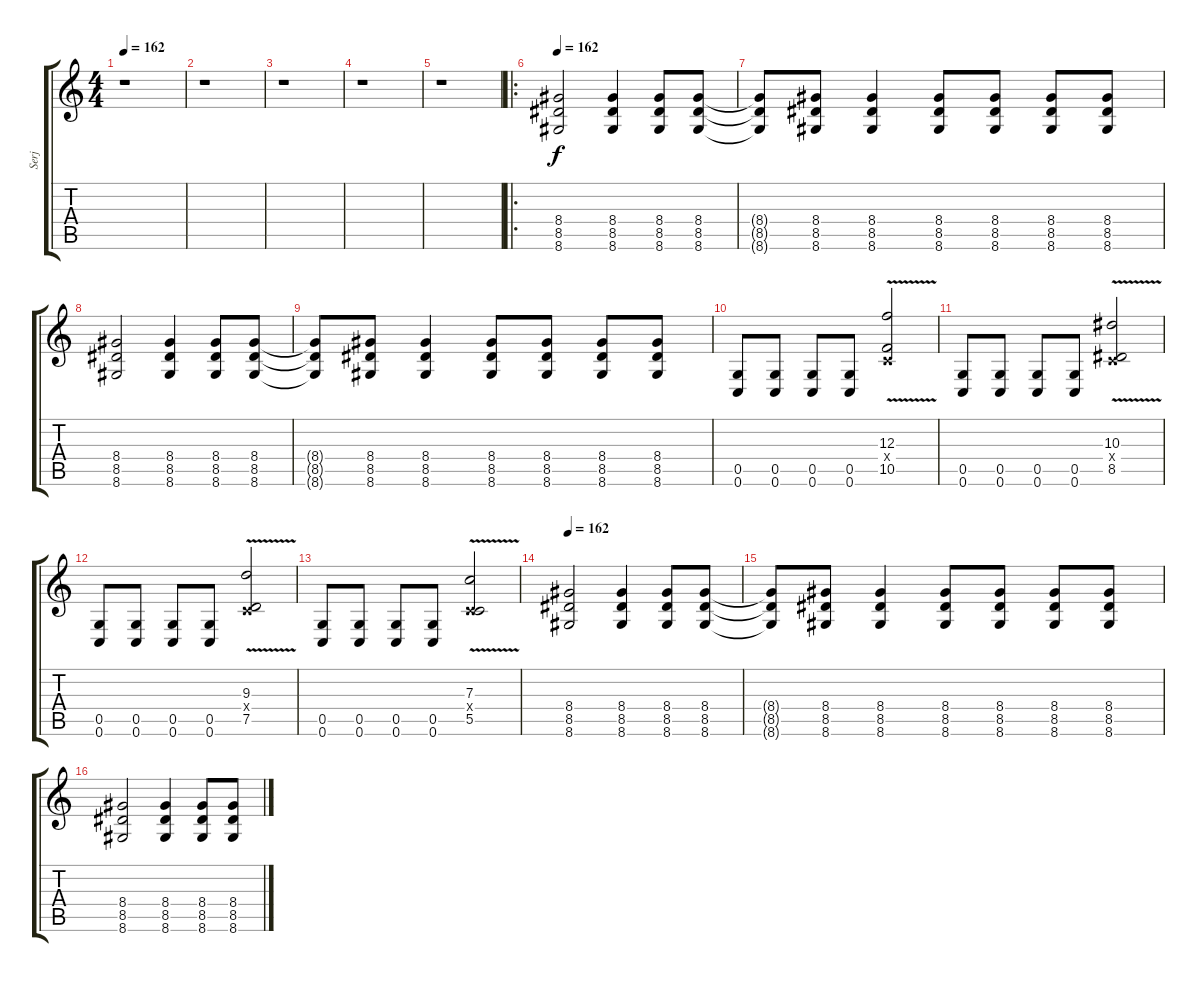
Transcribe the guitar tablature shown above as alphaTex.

\track ("Serj" "Serj") {instrument distortionguitar}
\staff {score tabs}
\tuning (D4 A3 F3 C3 G2 C2) {hide}
\ts (4 4)
\tempo 162
\clef g2
\ks c
r.1{dy f} |
r.1 |
r.1 |
r.1 |
r.1 |
\ro
\tempo 162
(8.4 8.5 8.6).2 (8.4 8.5 8.6).4 (8.4 8.5 8.6).8 (8.4 8.5 8.6).8 |
(8.4{t} 8.5{t} 8.6{t}).8 (8.4 8.5 8.6).8 (8.4 8.5 8.6).4 (8.4 8.5 8.6).8 (8.4 8.5 8.6).8 (8.4 8.5 8.6).8 (8.4 8.5 8.6).8 |
(8.4 8.5 8.6).2 (8.4 8.5 8.6).4 (8.4 8.5 8.6).8 (8.4 8.5 8.6).8 |
(8.4{t} 8.5{t} 8.6{t}).8 (8.4 8.5 8.6).8 (8.4 8.5 8.6).4 (8.4 8.5 8.6).8 (8.4 8.5 8.6).8 (8.4 8.5 8.6).8 (8.4 8.5 8.6).8 |
(0.5 0.6).8 (0.5 0.6).8 (0.5 0.6).8 (0.5 0.6).8 (12.3{v} 0.4{x} 10.5{v}).2 |
(0.5 0.6).8 (0.5 0.6).8 (0.5 0.6).8 (0.5 0.6).8 (10.3{v} 0.4{x} 8.5{v}).2 |
(0.5 0.6).8 (0.5 0.6).8 (0.5 0.6).8 (0.5 0.6).8 (9.3{v} 0.4{x} 7.5{v}).2 |
(0.5 0.6).8 (0.5 0.6).8 (0.5 0.6).8 (0.5 0.6).8 (7.3{v} 0.4{x} 5.5{v}).2 |
\tempo 162
(8.4 8.5 8.6).2 (8.4 8.5 8.6).4 (8.4 8.5 8.6).8 (8.4 8.5 8.6).8 |
(8.4{t} 8.5{t} 8.6{t}).8 (8.4 8.5 8.6).8 (8.4 8.5 8.6).4 (8.4 8.5 8.6).8 (8.4 8.5 8.6).8 (8.4 8.5 8.6).8 (8.4 8.5 8.6).8 |
(8.4 8.5 8.6).2 (8.4 8.5 8.6).4 (8.4 8.5 8.6).8 (8.4 8.5 8.6).8
